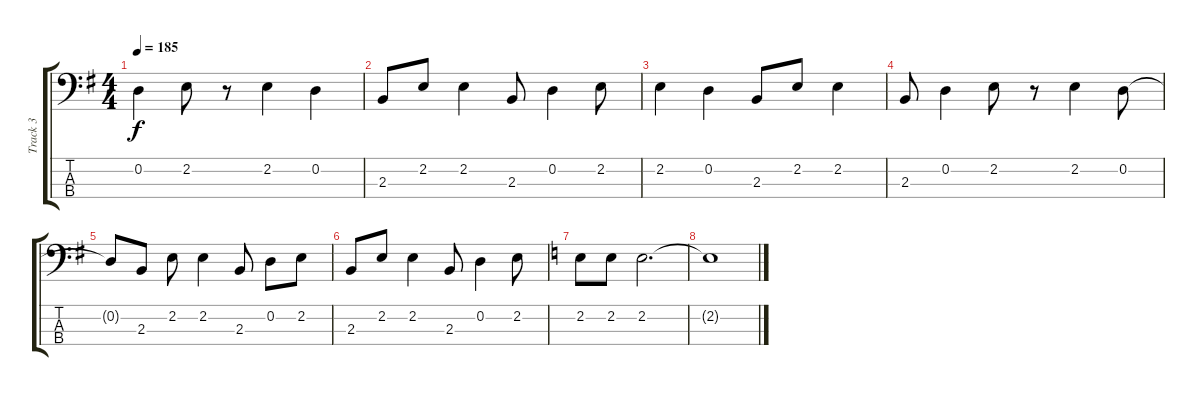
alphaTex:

\track ("Track 3" "Track 3") {instrument electricbassfinger}
\staff {score tabs}
\tuning (G2 D2 A1 E1) {hide}
\ts (4 4)
\tempo 185
\clef f4
\ks g
0.2.4{dy f} 2.2.8 r.8 2.2.4 0.2.4 |
2.3.8 2.2.8 2.2.4 2.3.8 0.2.4 2.2.8 |
2.2.4 0.2.4 2.3.8 2.2.8 2.2.4 |
2.3.8 0.2.4 2.2.8 r.8 2.2.4 0.2.8 |
0.2{t}.8 2.3.8 2.2.8 2.2.4 2.3.8 0.2.8 2.2.8 |
2.3.8 2.2.8 2.2.4 2.3.8 0.2.4 2.2.8 |
\ks c
2.2.8 2.2.8 2.2.2{d} |
2.2{t}.1
